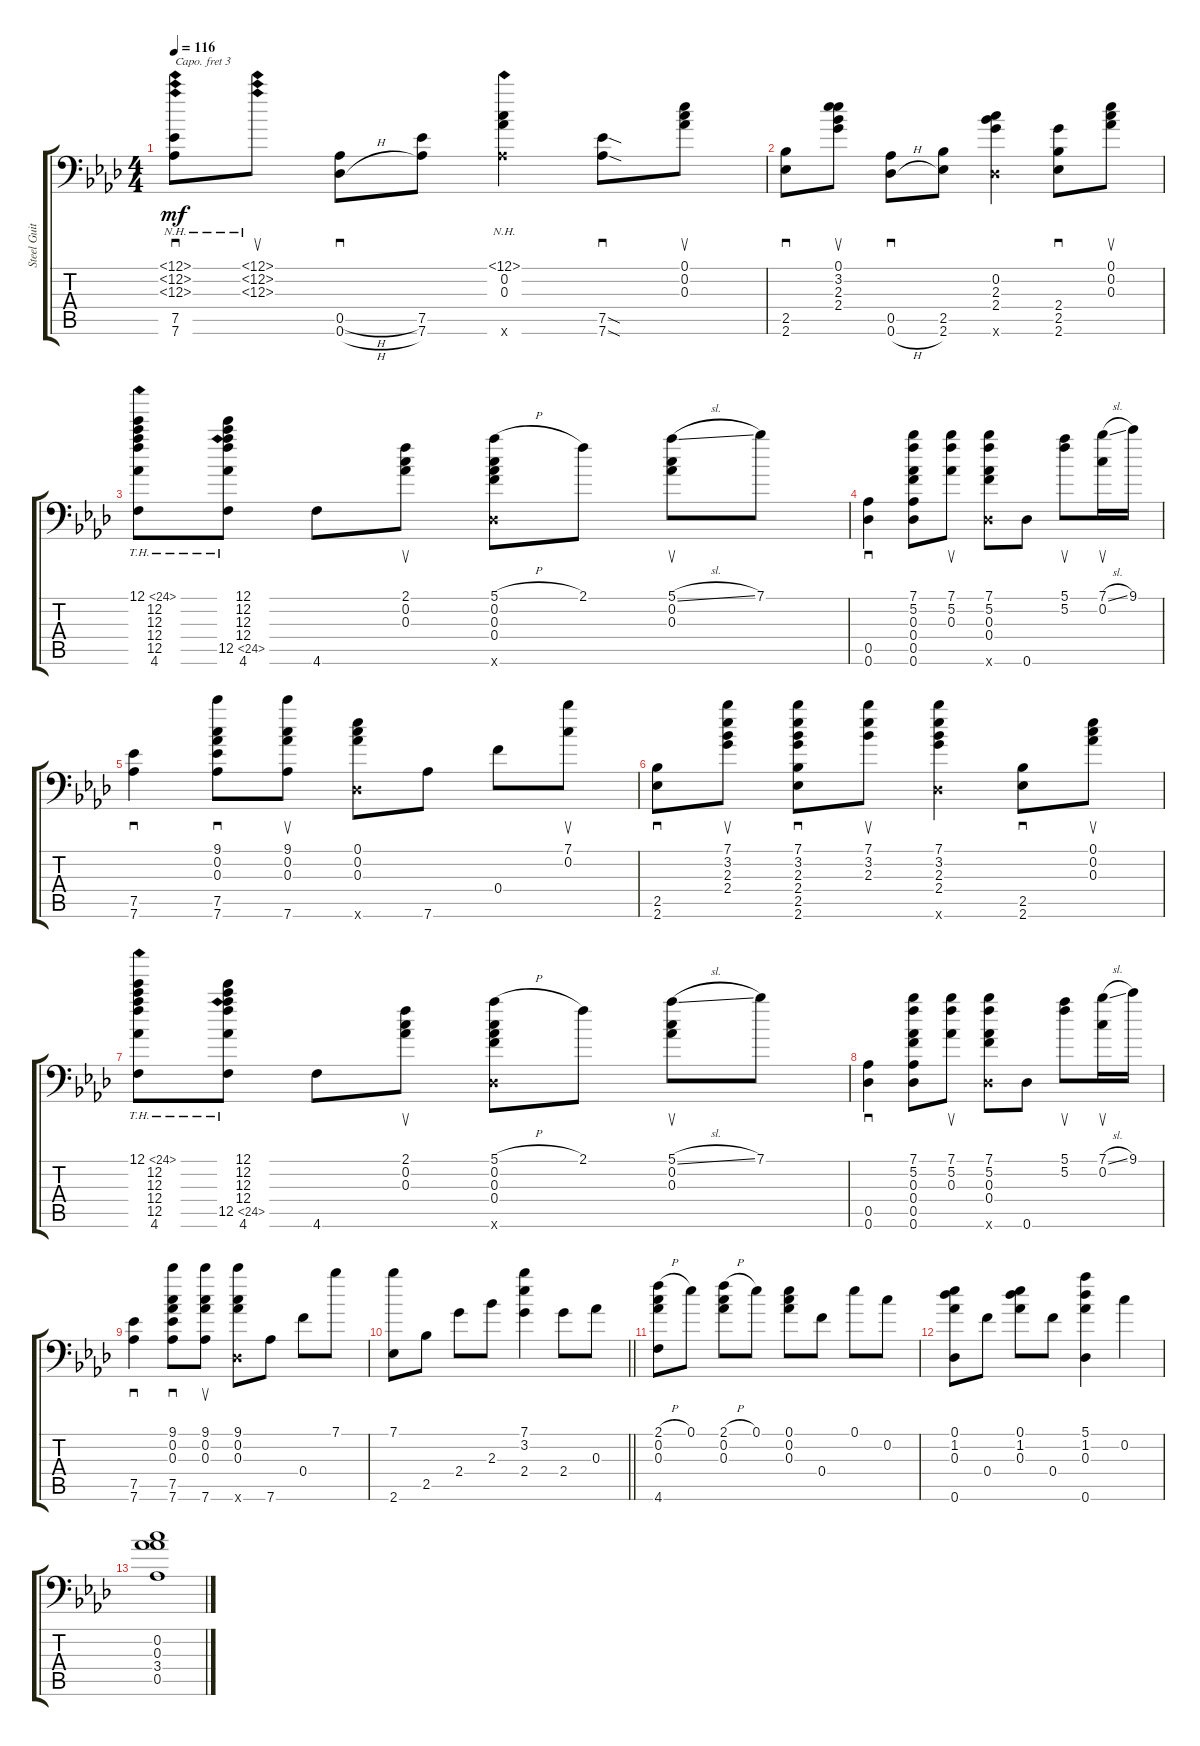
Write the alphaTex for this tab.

\track ("Steel Guitar" "Steel Guit") {instrument acousticguitarsteel}
\staff {score tabs}
\capo 3
\tuning (C4 A3 F3 D3 F2 Bb1) {hide}
\ts (4 4)
\tempo 116
\clef f4
\ks fminor
(12.1{nh} 12.2{nh} 12.3{nh} 7.5 7.6).8{sd dy mf} (12.1{nh} 12.2{nh} 12.3{nh}).8{su} (0.5{h} 0.6{h}).8{sd} (7.5 7.6).8 (12.1{nh} 0.2 0.3 7.6{x}).4 (7.5{sod} 7.6{sod}).8{sd} (0.1 0.2 0.3).8{su} |
(2.5 2.6).8{sd} (0.1 3.2 2.3 2.4).8{su} (0.5 0.6{h}).8{sd} (2.5 2.6).8 (0.2 2.3 2.4 0.6{x}).4 (2.4 2.5 2.6).8{sd} (0.1 0.2 0.3).8{su} |
(12.1{th 12} 12.2 12.3 12.4 12.5 4.6).8 (12.1 12.2 12.3 12.4 12.5{th 12} 4.6).8 4.6.8 (2.1 0.2 0.3).8{su} (5.1{h} 0.2 0.3 0.4 0.6{x}).8 2.1.8 (5.1{sl} 0.2 0.3).8{su} 7.1.8 |
(0.5 0.6).4{sd} (7.1 5.2 0.3 0.4 0.5 0.6).8 (7.1 5.2 0.3).8{su} (7.1 5.2 0.3 0.4 0.6{x}).8 0.6.8 (5.1 5.2).8{su} (7.1{sl} 0.2).16{su} 9.1.16 |
(7.5 7.6).4{sd} (9.1 0.2 0.3 7.5 7.6).8{sd} (9.1 0.2 0.3 7.6).8{su} (0.1 0.2 0.3 0.6{x}).8 7.6.8 0.4.8 (7.1 0.2).8{su} |
(2.5 2.6).8{sd} (7.1 3.2 2.3 2.4).8{su} (7.1 3.2 2.3 2.4 2.5 2.6).8{sd} (7.1 3.2 2.3).8{su} (7.1 3.2 2.3 2.4 0.6{x}).4 (2.5 2.6).8{sd} (0.1 0.2 0.3).8{su} |
(12.1{th 12} 12.2 12.3 12.4 12.5 4.6).8 (12.1 12.2 12.3 12.4 12.5{th 12} 4.6).8 4.6.8 (2.1 0.2 0.3).8{su} (5.1{h} 0.2 0.3 0.4 0.6{x}).8 2.1.8 (5.1{sl} 0.2 0.3).8{su} 7.1.8 |
(0.5 0.6).4{sd} (7.1 5.2 0.3 0.4 0.5 0.6).8 (7.1 5.2 0.3).8{su} (7.1 5.2 0.3 0.4 0.6{x}).8 0.6.8 (5.1 5.2).8{su} (7.1{sl} 0.2).16{su} 9.1.16 |
(7.5 7.6).4{sd} (9.1 0.2 0.3 7.5 7.6).8{sd} (9.1 0.2 0.3 7.6).8{su} (9.1 0.2 0.3 0.6{x}).8 7.6.8 0.4.8 7.1.8 |
\barLineRight lightlight
(7.1 2.6).8 2.5.8 2.4.8 2.3.8 (7.1 3.2 2.4).4 2.4.8 0.3.8 |
(2.1{h} 0.2 0.3 4.6).8 0.1.8 (2.1{h} 0.2 0.3).8 0.1.8 (0.1 0.2 0.3).8 0.4.8 0.1.8 0.2.8 |
(0.1 1.2 0.3 0.6).8 0.4.8 (0.1 1.2 0.3).8 0.4.8 (5.1 1.2 0.3 0.6).4 0.2.4 |
(0.2 0.3 3.4 0.5).1
